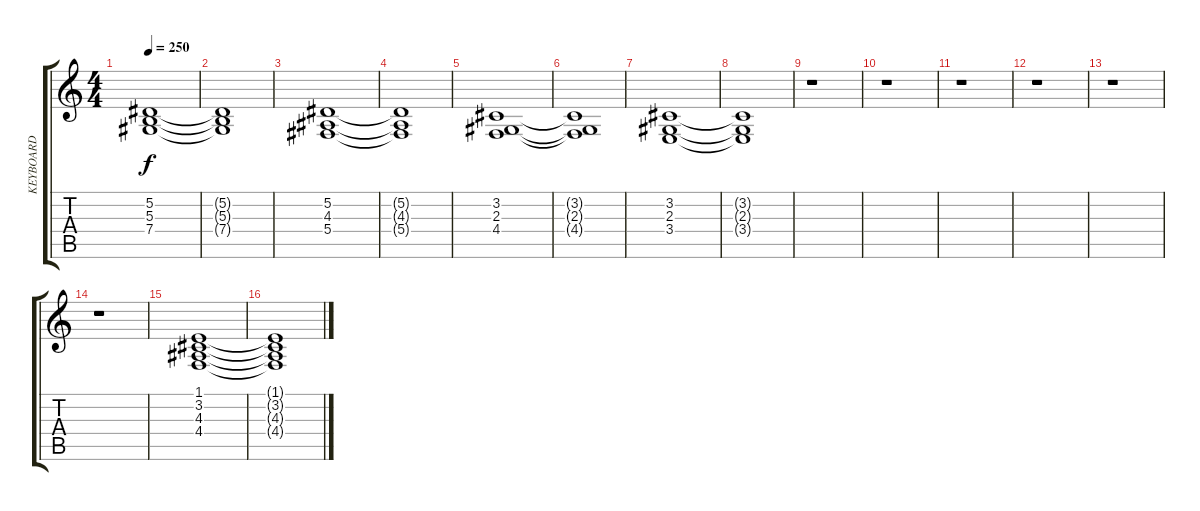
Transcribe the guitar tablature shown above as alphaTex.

\track ("KEYBOARD" "KEYBOARD") {instrument lead2sawtooth}
\staff {score tabs}
\tuning (Eb4 Bb3 Gb3 Db3 Ab2 Eb2) {hide}
\ts (4 4)
\tempo 250
\clef g2
\ks aminor
(5.2 5.3 7.4).1{dy f} |
(5.2{t} 5.3{t} 7.4{t}).1 |
(5.2 4.3 5.4).1 |
(5.2{t} 4.3{t} 5.4{t}).1 |
(3.2 2.3 4.4).1 |
(3.2{t} 2.3{t} 4.4{t}).1 |
(3.2 2.3 3.4).1 |
(3.2{t} 2.3{t} 3.4{t}).1 |
r.1 |
r.1 |
r.1 |
r.1 |
r.1 |
r.1 |
(1.1 3.2 4.3 4.4).1 |
(1.1{t} 3.2{t} 4.3{t} 4.4{t}).1
